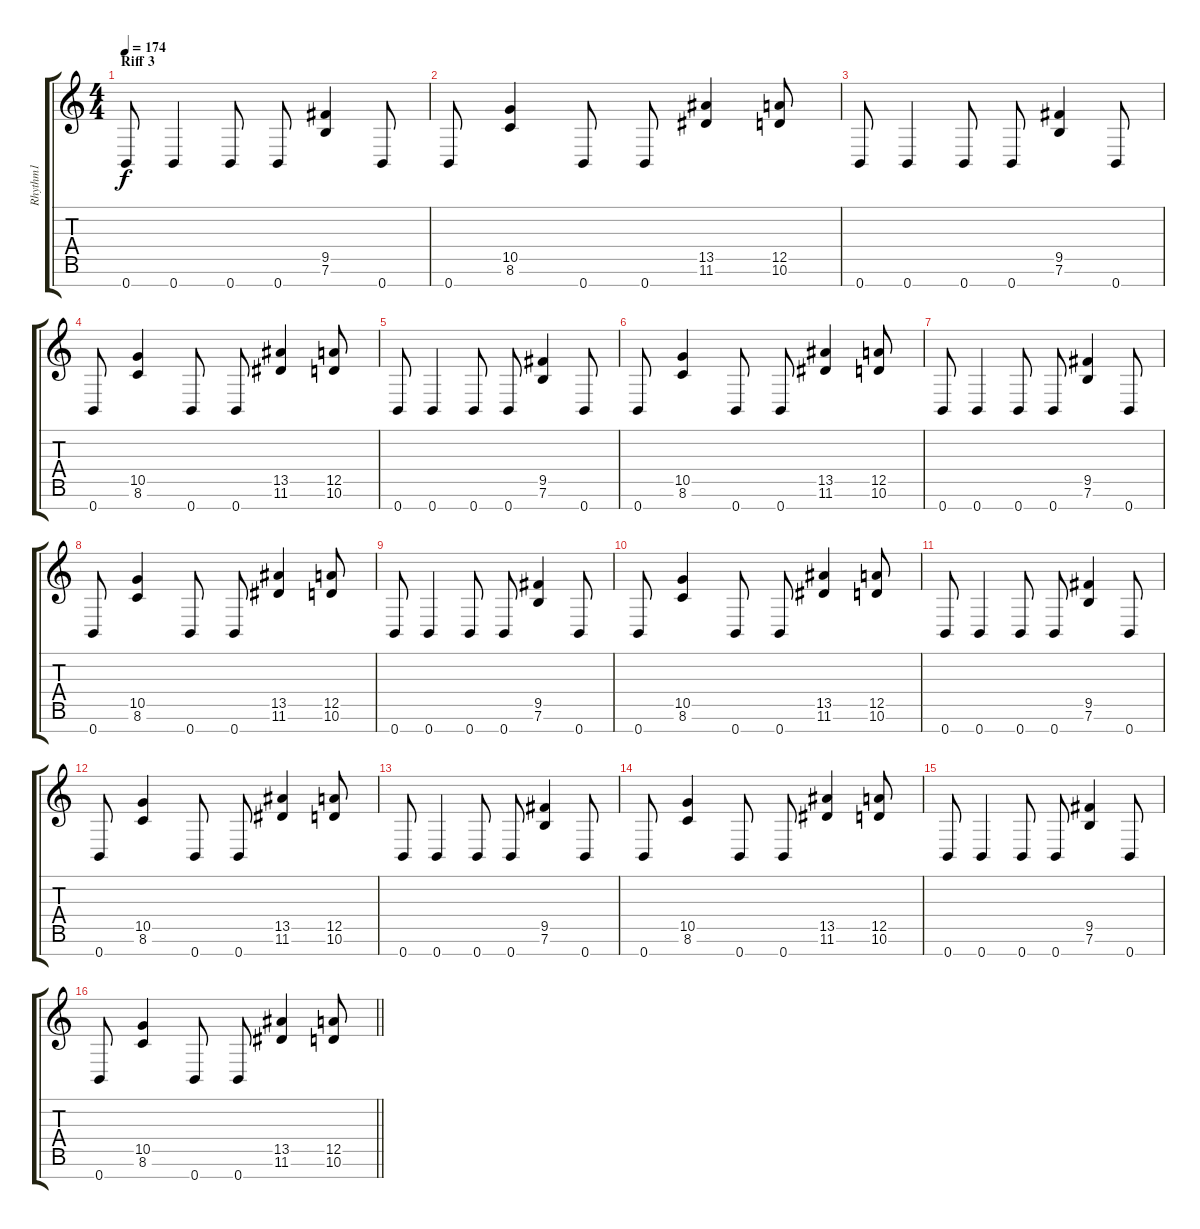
\track ("Rhythm1" "Rhythm1") {instrument distortionguitar}
\staff {score tabs}
\tuning (E4 B3 G3 D3 A2 E2 B1) {hide}
\ts (4 4)
\section ("" "Riff 3")
\tempo 174
\clef g2
\ks c
0.7.8{dy f} 0.7.4 0.7.8 0.7.8 (9.5 7.6).4 0.7.8 |
0.7.8 (10.5 8.6).4 0.7.8 0.7.8 (13.5 11.6).4 (12.5 10.6).8 |
0.7.8 0.7.4 0.7.8 0.7.8 (9.5 7.6).4 0.7.8 |
0.7.8 (10.5 8.6).4 0.7.8 0.7.8 (13.5 11.6).4 (12.5 10.6).8 |
0.7.8 0.7.4 0.7.8 0.7.8 (9.5 7.6).4 0.7.8 |
0.7.8 (10.5 8.6).4 0.7.8 0.7.8 (13.5 11.6).4 (12.5 10.6).8 |
0.7.8 0.7.4 0.7.8 0.7.8 (9.5 7.6).4 0.7.8 |
0.7.8 (10.5 8.6).4 0.7.8 0.7.8 (13.5 11.6).4 (12.5 10.6).8 |
0.7.8 0.7.4 0.7.8 0.7.8 (9.5 7.6).4 0.7.8 |
0.7.8 (10.5 8.6).4 0.7.8 0.7.8 (13.5 11.6).4 (12.5 10.6).8 |
0.7.8 0.7.4 0.7.8 0.7.8 (9.5 7.6).4 0.7.8 |
0.7.8 (10.5 8.6).4 0.7.8 0.7.8 (13.5 11.6).4 (12.5 10.6).8 |
0.7.8 0.7.4 0.7.8 0.7.8 (9.5 7.6).4 0.7.8 |
0.7.8 (10.5 8.6).4 0.7.8 0.7.8 (13.5 11.6).4 (12.5 10.6).8 |
0.7.8 0.7.4 0.7.8 0.7.8 (9.5 7.6).4 0.7.8 |
\barLineRight lightlight
0.7.8 (10.5 8.6).4 0.7.8 0.7.8 (13.5 11.6).4 (12.5 10.6).8
